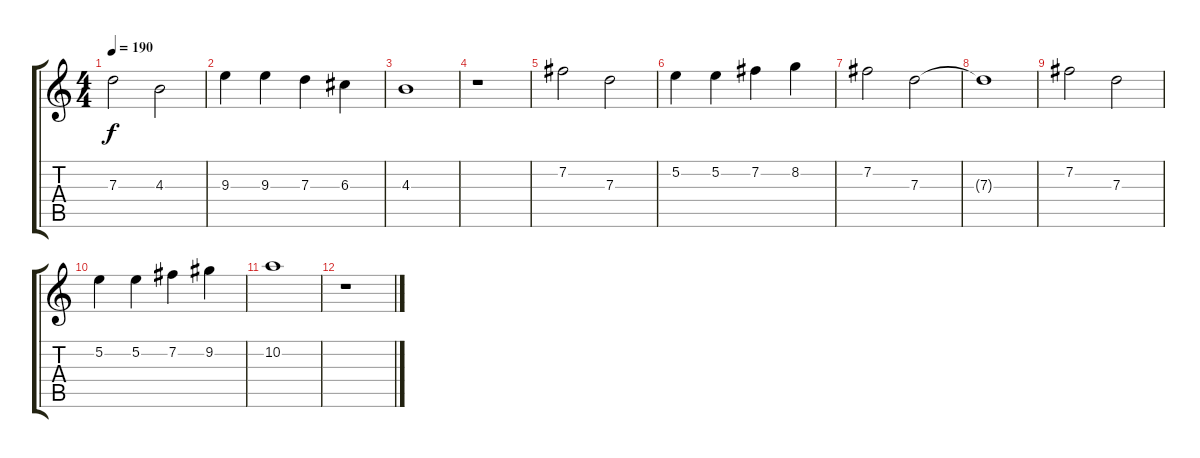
\track "" {instrument electricguitarjazz}
\staff {score tabs}
\tuning (E4 B3 G3 D3 A2 E2) {hide}
\ts (4 4)
\tempo 190
\clef g2
\ks c
7.3.2{dy f} 4.3.2 |
9.3.4 9.3.4 7.3.4 6.3.4 |
4.3.1 |
r.1 |
7.2.2 7.3.2 |
5.2.4 5.2.4 7.2.4 8.2.4 |
7.2.2 7.3.2 |
7.3{t}.1 |
7.2.2 7.3.2 |
5.2.4 5.2.4 7.2.4 9.2.4 |
10.2.1 |
r.1
